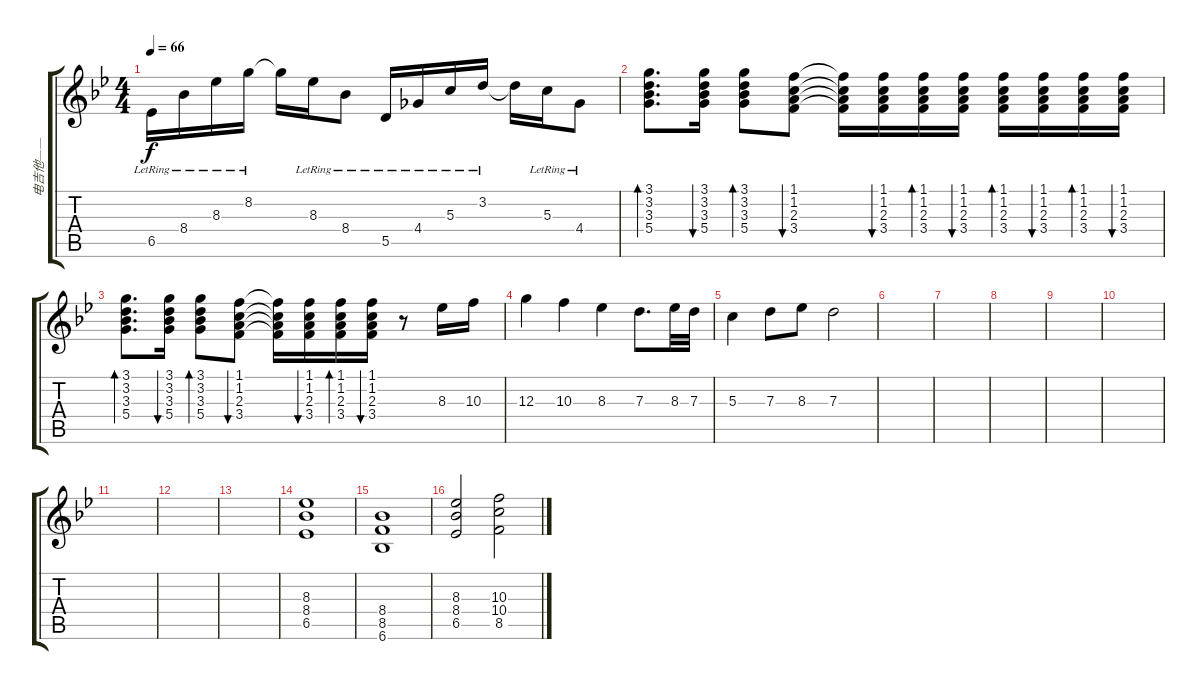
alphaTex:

\track ("电吉他——" "电吉他——") {instrument overdrivenguitar}
\staff {score tabs}
\tuning (E4 B3 G3 D3 A2 E2) {hide}
\ts (4 4)
\tempo 66
\clef g2
\ks bb
6.5{lr}.16{dy f} 8.4{lr}.16 8.3{lr}.16 8.2{lr}.16 8.2{t}.16 8.3{lr}.16 8.4{lr}.8 5.5{lr}.16 4.4{lr}.16 5.3{lr}.16 3.2{lr}.16 3.2{t}.16 5.3{lr}.16 4.4{lr}.8 |
(3.1 3.2 3.3 5.4).8{d bd 30} (3.1 3.2 3.3 5.4).16{bu 30} (3.1 3.2 3.3 5.4).8{bd 30} (1.1 1.2 2.3 3.4).8{bu 30} (1.1{t} 1.2{t} 2.3{t} 3.4{t}).16 (1.1 1.2 2.3 3.4).16{bu 30} (1.1 1.2 2.3 3.4).16{bd 30} (1.1 1.2 2.3 3.4).16{bu 30} (1.1 1.2 2.3 3.4).16{bd 30} (1.1 1.2 2.3 3.4).16{bu 30} (1.1 1.2 2.3 3.4).16{bd 30} (1.1 1.2 2.3 3.4).16{bu 30} |
(3.1 3.2 3.3 5.4).8{d bd 30} (3.1 3.2 3.3 5.4).16{bu 30} (3.1 3.2 3.3 5.4).8{bd 30} (1.1 1.2 2.3 3.4).8{bu 30} (1.1{t} 1.2{t} 2.3{t} 3.4{t}).16 (1.1 1.2 2.3 3.4).16{bu 30} (1.1 1.2 2.3 3.4).16{bd 30} (1.1 1.2 2.3 3.4).16{bu 30} r.8 8.3.16{volume 12 instrument acousticguitarsteel} 10.3.16 |
12.3.4 10.3.4 8.3.4 7.3.8{d} 8.3.32 7.3.32 |
5.3.4 7.3.8 8.3.8 7.3.2 |
|
|
|
|
|
|
|
|
(8.3 8.4 6.5).1{volume 8 instrument overdrivenguitar} |
(8.4 8.5 6.6).1 |
(8.3 8.4 6.5).2 (10.3 10.4 8.5).2
